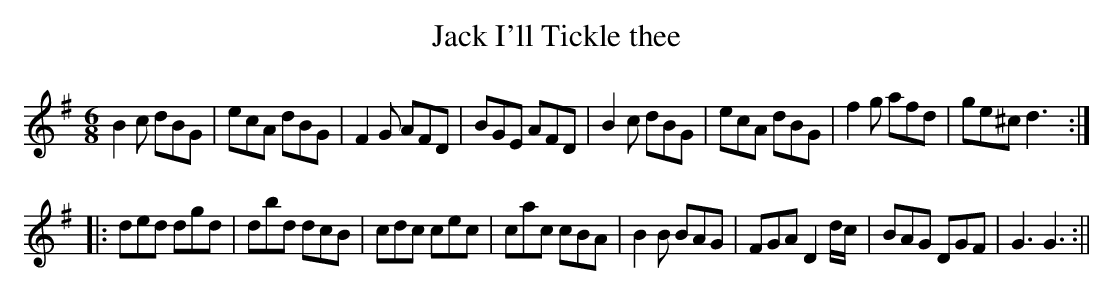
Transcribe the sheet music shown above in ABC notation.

X:1
T:Jack I'll Tickle thee
M:6/8
L:1/8
K:G
B2c dBG|ecA dBG|F2G AFD|BGE AFD|B2c dBG|ecA dBG|f2g afd|ge^c d3:|
|:ded dgd|dbd dcB|cdc cec|cac cBA|B2B BAG|FGA D2 d/c/|BAG DGF|G3 G3:||
